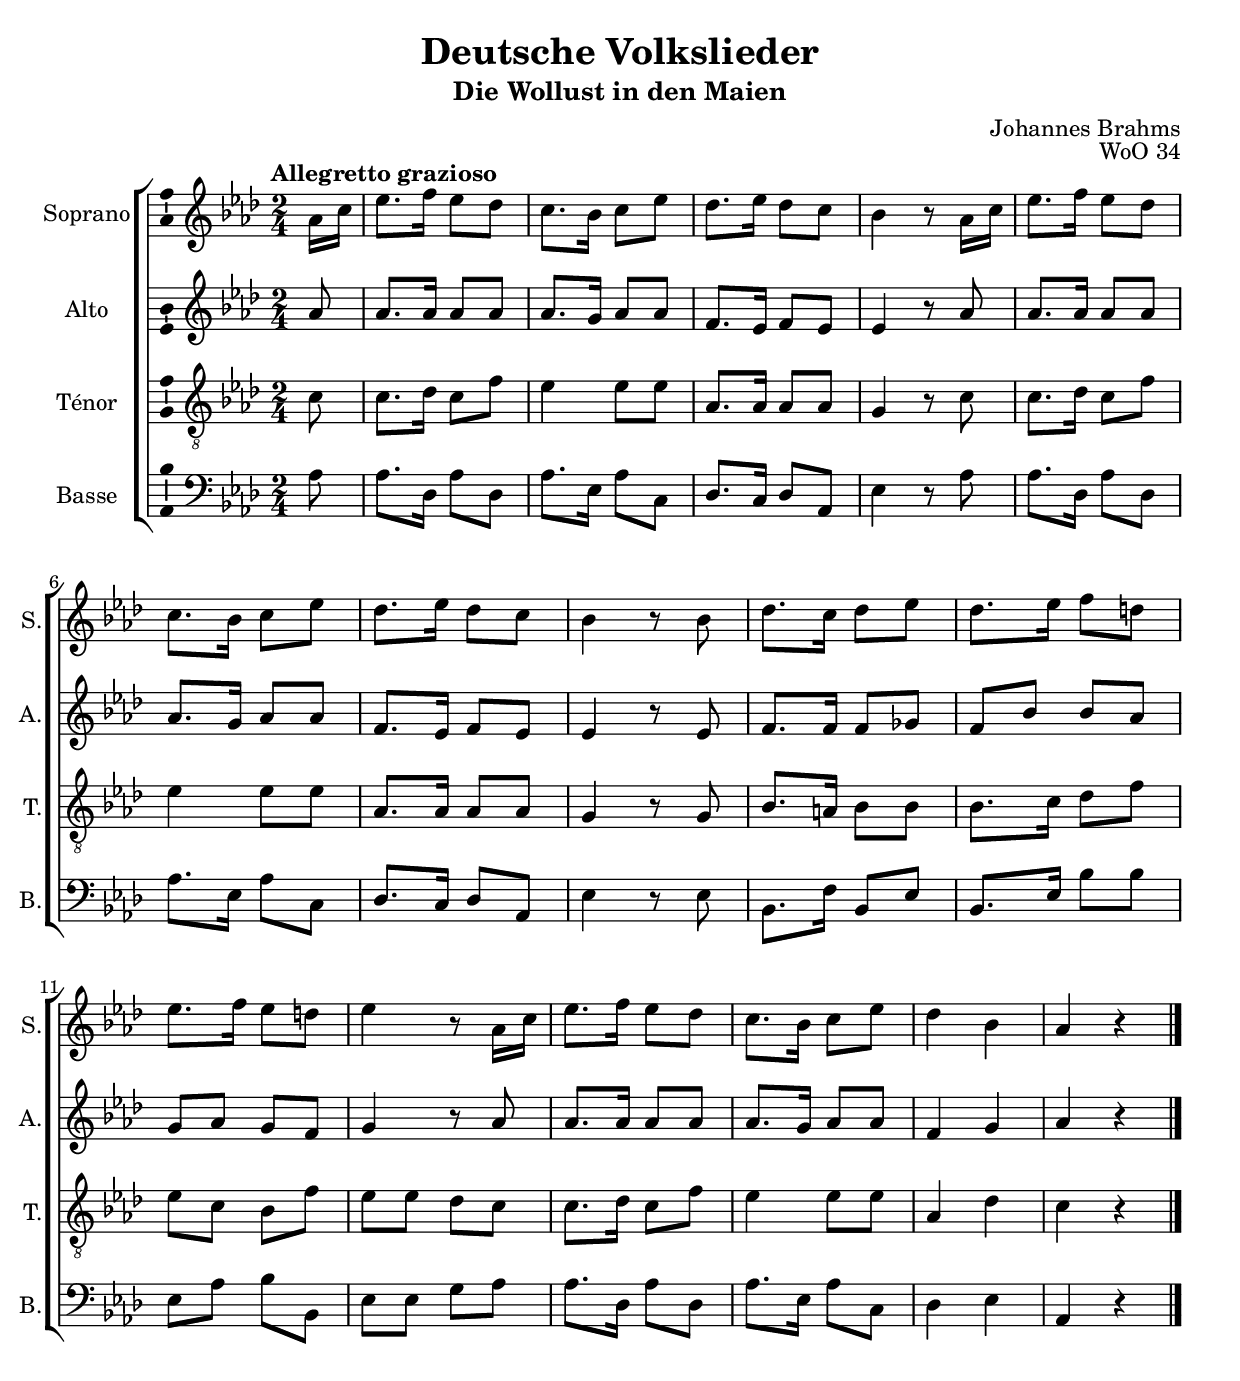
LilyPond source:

\version "2.14.2"
\language "italiano"

\paper {
  system-system-spacing #'padding = #5
}

\header {
  composer = "Johannes Brahms"
  title = "Deutsche Volkslieder"
  subtitle = "Die Wollust in den Maien"
  opus = "WoO 34"
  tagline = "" % no footer
}

global = {
  \key lab \major
  \time 2/4
  \tempo "Allegretto grazioso" 4 = 60
  \set Score.tempoHideNote = ##t % hide tempo marking
}

crescendo = ^\markup { \italic { cresc. } }
sottoVoce = ^\markup { \italic { sotto voce } }

notesA = {
  \partial 8 lab16 do |
  
  mib8. fa16 mib8 reb
  do8. sib16 do8 mib
  reb8. mib16 reb8 do
  sib4 r8 lab16 do
  
  mib8. fa16 mib8 reb
  do8. sib16 do8 mib
  reb8. mib16 reb8 do
  sib4 r8 sib
  
  reb8. do16 reb8 mib
  reb8. mib16 fa8 re
  mib8. fa16 mib8 re
  mib4 r8 lab,16 do
  
  mib8. fa16 mib8 reb
  do8. sib16 do8 mib
  reb4 sib
  lab4 r
  
  \bar "|."
}

notesB = {
  \partial 8 lab8
  
  lab8. lab16 lab8 lab
  lab8. sol16 lab8 lab
  fa8. mib16 fa8 mib
  mib4 r8 lab
  
  lab8. lab16 lab8 lab
  lab8. sol16 lab8 lab
  fa8. mib16 fa8 mib
  mib4 r8 mib
  
  fa8. fa16 fa8 solb
  fa8 sib sib lab
  sol8 lab sol fa
  sol4 r8 lab
  
  lab8. lab16 lab8 lab
  lab8. sol16 lab8 lab
  fa4 sol
  lab4 r
  
  \bar "|."
}

notesC = {
  \partial 8 do8
  
  do8. reb16 do8 fa
  mib4 mib8 mib
  lab,8. lab16 lab8 lab
  sol4 r8 do
  
  do8. reb16 do8 fa
  mib4 mib8 mib
  lab,8. lab16 lab8 lab
  sol4 r8 sol
  
  sib8. la16 sib8 sib
  sib8. do16 reb8 fa
  mib8 do sib fa'
  mib8 mib reb do
  
  do8. reb16 do8 fa
  mib4 mib8 mib
  lab,4 reb
  do4 r
  
  \bar "|."
}

notesD = {
  \partial 8 lab8
  
  lab8. reb,16 lab'8 reb,
  lab'8. mib16 lab8 do,
  reb8. do16 reb8 lab
  mib'4 r8 lab
  
  lab8. reb,16 lab'8 reb,
  lab'8. mib16 lab8 do,
  reb8. do16 reb8 lab
  mib'4 r8 mib
  
  sib8. fa'16 sib,8 mib
  sib8. mib16 sib'8 sib
  mib,8 lab sib sib,
  mib8 mib sol lab
  
  lab8. reb,16 lab'8 reb,
  lab'8. mib16 lab8 do,
  reb4 mib
  lab,4 r
  
  \bar "|."
}

lyricsA = \lyricmode {

}

lyricsB = \lyricmode {

}

lyricsC = \lyricmode {

}

lyricsD = \lyricmode {

}

\score {
  \new ChoirStaff <<
    \new Staff <<
      \set Staff.midiInstrument = #"choir aahs"
      \new Voice = "Soprano" <<
        \global
        \set Staff.instrumentName = #"Soprano"
        \set Staff.shortInstrumentName = #"S."
        \relative do'' {
          \clef treble
          \notesA
        }
        \addlyrics {
          \lyricsA
        }
      >>
    >>
    \new Staff <<
      \set Staff.midiInstrument = #"choir aahs"
      \new Voice = "Alto" <<
        \global
        \set Staff.instrumentName = #"Alto"
        \set Staff.shortInstrumentName = #"A."
        \relative la' {
          \clef treble
          \notesB
        }
        \addlyrics {
          \lyricsB
        }
      >>
    >>
    \new Staff <<
      \set Staff.midiInstrument = #"choir aahs"
      \new Voice = "Ténor" <<
        \global
        \set Staff.instrumentName = #"Ténor"
        \set Staff.shortInstrumentName = #"T."
        \relative do' {
          \clef "G_8"
          \notesC
        }
        \addlyrics {
          \lyricsC
        }
      >>
    >>
    \new Staff <<
      \set Staff.midiInstrument = #"choir aahs"
      \new Voice = "Basse" <<
        \global
        \set Staff.instrumentName = #"Basse"
        \set Staff.shortInstrumentName = #"B."
        \relative do' {
          \clef bass
          \notesD
        }
        \addlyrics {
          \lyricsD
        }
      >>
    >>
  >>

  \layout {
    \context {
      \Voice
      \consists Ambitus_engraver % display ambitus
    }
  }
}

\score {
  \new ChoirStaff <<
    \new Staff <<
      \set Staff.midiInstrument = #"choir aahs"
      \new Voice = "Soprano" <<
        \global
        \set Staff.instrumentName = #"Soprano"
        \set Staff.shortInstrumentName = #"S."
        \relative do'' {
          \clef treble
          \unfoldRepeats {
            \notesA
          }
        }
      >>
    >>
    \new Staff <<
      \set Staff.midiInstrument = #"choir aahs"
      \new Voice = "Alto" <<
        \global
        \set Staff.instrumentName = #"Alto"
        \set Staff.shortInstrumentName = #"A."
        \relative la' {
          \clef treble
          \unfoldRepeats {
            \notesB
          }
        }
      >>
    >>
    \new Staff <<
      \set Staff.midiInstrument = #"choir aahs"
      \new Voice = "Ténor" <<
        \global
        \set Staff.instrumentName = #"Ténor"
        \set Staff.shortInstrumentName = #"T."
        \relative do' {
          \clef "G_8"
          \unfoldRepeats {
            \notesC
          }
        }
      >>
    >>
    \new Staff <<
      \set Staff.midiInstrument = #"choir aahs"
      \new Voice = "Basse" <<
        \global
        \set Staff.instrumentName = #"Basse"
        \set Staff.shortInstrumentName = #"B."
        \relative do' {
          \clef bass
          \unfoldRepeats {
            \notesD
          }
        }
      >>
    >>
  >>

  \midi { }
}
